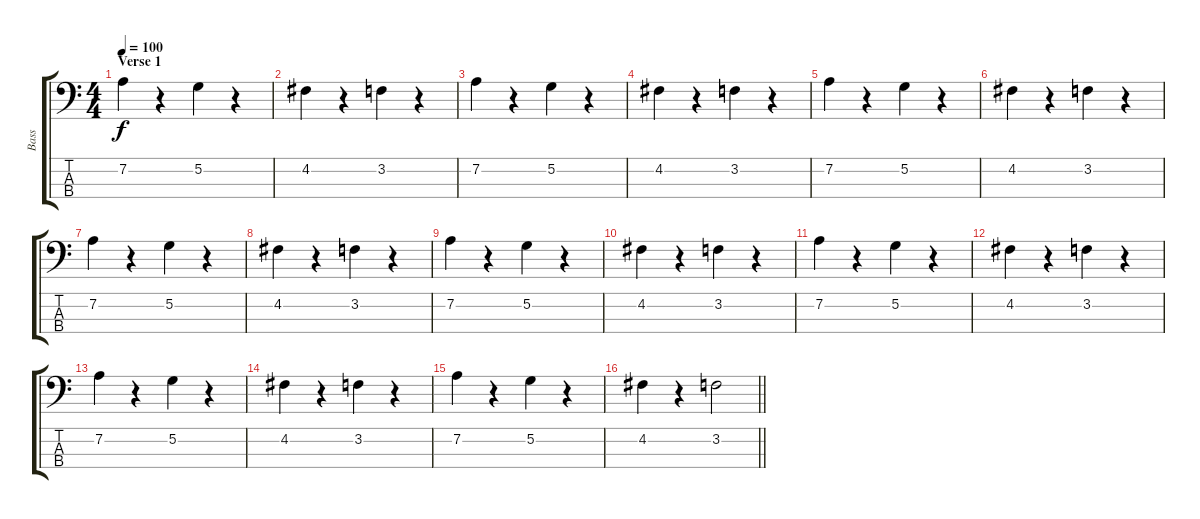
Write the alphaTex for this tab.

\track ("Bass" "Bass") {instrument electricbassfinger}
\staff {score tabs}
\tuning (G2 D2 A1 E1) {hide}
\ts (4 4)
\section ("" "Verse 1")
\tempo 100
\clef f4
\ks c
7.2.4{dy f} r.4 5.2.4 r.4 |
4.2.4 r.4 3.2.4 r.4 |
7.2.4 r.4 5.2.4 r.4 |
4.2.4 r.4 3.2.4 r.4 |
7.2.4 r.4 5.2.4 r.4 |
4.2.4 r.4 3.2.4 r.4 |
7.2.4 r.4 5.2.4 r.4 |
4.2.4 r.4 3.2.4 r.4 |
7.2.4 r.4 5.2.4 r.4 |
4.2.4 r.4 3.2.4 r.4 |
7.2.4 r.4 5.2.4 r.4 |
4.2.4 r.4 3.2.4 r.4 |
7.2.4 r.4 5.2.4 r.4 |
4.2.4 r.4 3.2.4 r.4 |
7.2.4 r.4 5.2.4 r.4 |
\barLineRight lightlight
4.2.4 r.4 3.2.2
